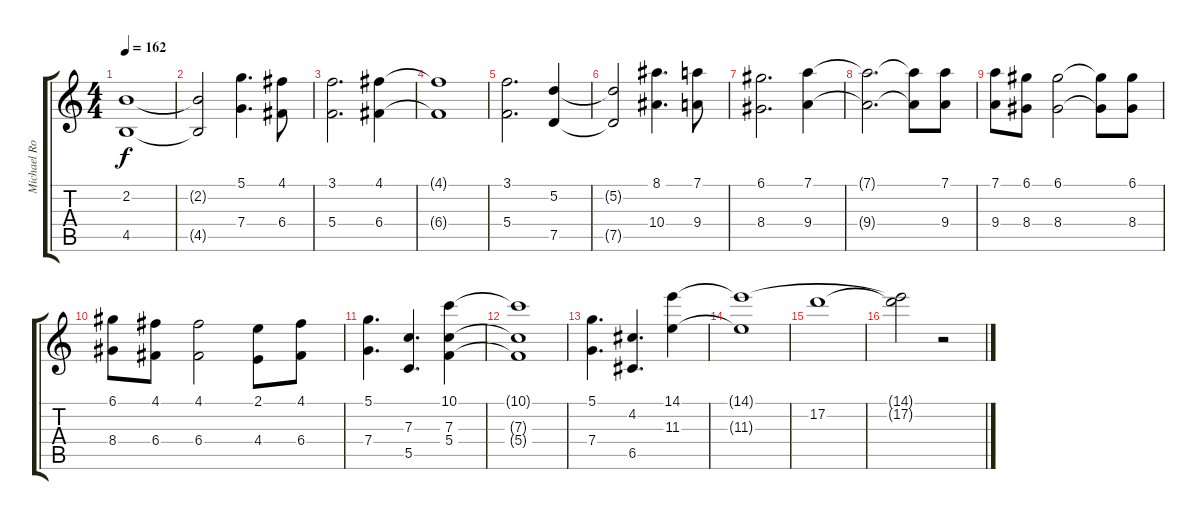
\track ("Michael Romeo Lead" "Michael Ro") {instrument distortionguitar}
\staff {score tabs}
\tuning (D4 A3 F3 C3 G2 D2) {hide}
\ts (4 4)
\tempo 162
\clef g2
\ks c
(2.2 4.5).1{dy f} |
(2.2{t} 4.5{t}).2 (5.1 7.4).4{d} (4.1 6.4).8 |
(3.1 5.4).2{d} (4.1 6.4).4 |
(4.1{t} 6.4{t}).1 |
(3.1 5.4).2{d} (5.2 7.5).4 |
(5.2{t} 7.5{t}).2 (8.1 10.4).4{d} (7.1 9.4).8 |
(6.1 8.4).2{d} (7.1 9.4).4 |
(7.1{t} 9.4{t}).2{d} (7.1{t} 9.4{t}).8 (7.1 9.4).8 |
(7.1 9.4).8 (6.1 8.4).8 (6.1 8.4).2 (6.1{t} 8.4{t}).8 (6.1 8.4).8 |
(6.1 8.4).8 (4.1 6.4).8 (4.1 6.4).2 (2.1 4.4).8 (4.1 6.4).8 |
(5.1 7.4).4{d} (7.3 5.5).4{d} (10.1 7.3 5.4).4 |
(10.1{t} 7.3{t} 5.4{t}).1 |
(5.1 7.4).4{d} (4.2 6.5).4{d} (14.1 11.3).4 |
(14.1{t} 11.3{t}).1 |
17.2.1{volume 16} |
(14.1{t} 17.2{t}).2 r.2
